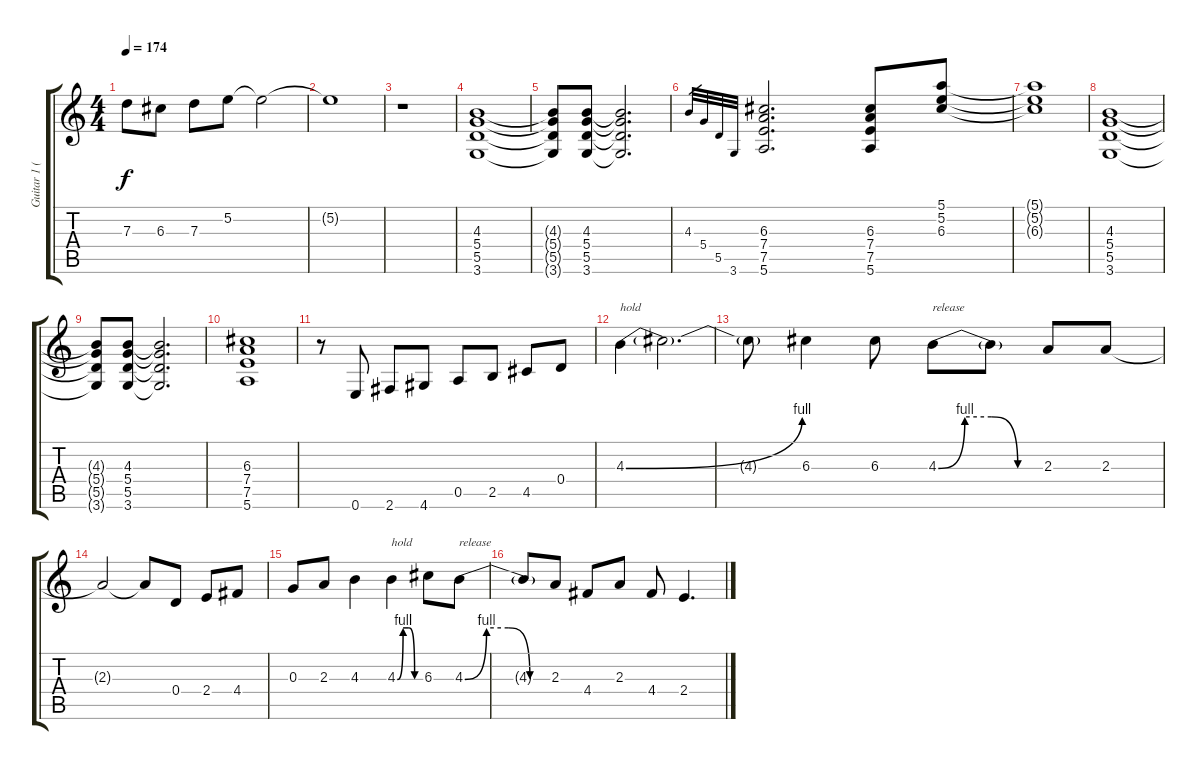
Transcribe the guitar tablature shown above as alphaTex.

\track ("Guitar 1 (Light Dist.)" "Guitar 1 (") {instrument distortionguitar}
\staff {score tabs}
\tuning (E4 B3 G3 D3 A2 E2) {hide}
\ts (4 4)
\tempo 174
\clef g2
\ks c
7.3.8{dy f} 6.3.8 7.3.8 5.2.8 5.2{t}.2 |
5.2{t}.1 |
r.1 |
(4.3 5.4 5.5 3.6).1 |
(4.3{t} 5.4{t} 5.5{t} 3.6{t}).8 (4.3 5.4 5.5 3.6).8 (4.3{t} 5.4{t} 5.5{t} 3.6{t}).2{d} |
4.3.32{gr} 5.4.32{gr} 5.5.32{gr} 3.6.32{gr} (6.3 7.4 7.5 5.6).2{d} (6.3 7.4 7.5 5.6).8 (5.1 5.2 6.3).8 |
(5.1{t} 5.2{t} 6.3{t}).1 |
(4.3 5.4 5.5 3.6).1 |
(4.3{t} 5.4{t} 5.5{t} 3.6{t}).8 (4.3 5.4 5.5 3.6).8 (4.3{t} 5.4{t} 5.5{t} 3.6{t}).2{d} |
(6.3 7.4 7.5 5.6).1 |
r.8 0.6.8 2.6.8 4.6.8 0.5.8 2.5.8 4.5.8 0.4.8 |
4.3{be (bend 0 0 60 4)}.4{txt "hold"} 4.3{t}.2{d} |
4.3{t}.8 6.3.4 6.3.8 4.3{be (custom 0 0 15 4 30 4 45 0 60 0)}.8{txt "release"} 4.3{t}.8 2.3.8 2.3.8 |
2.3{t}.2 2.3{t}.8 0.4.8 2.4.8 4.4.8 |
0.3.8 2.3.8 4.3.4 4.3{be (custom 0 0 15 4 30 4 45 0 60 0)}.4{txt "hold"} 6.3.8 4.3{be (custom 0 0 15 4 30 4 45 0 60 0)}.8{txt "release"} |
4.3{t}.8 2.3.8 4.4.8 2.3.8 4.4.8 2.4.4{d}
